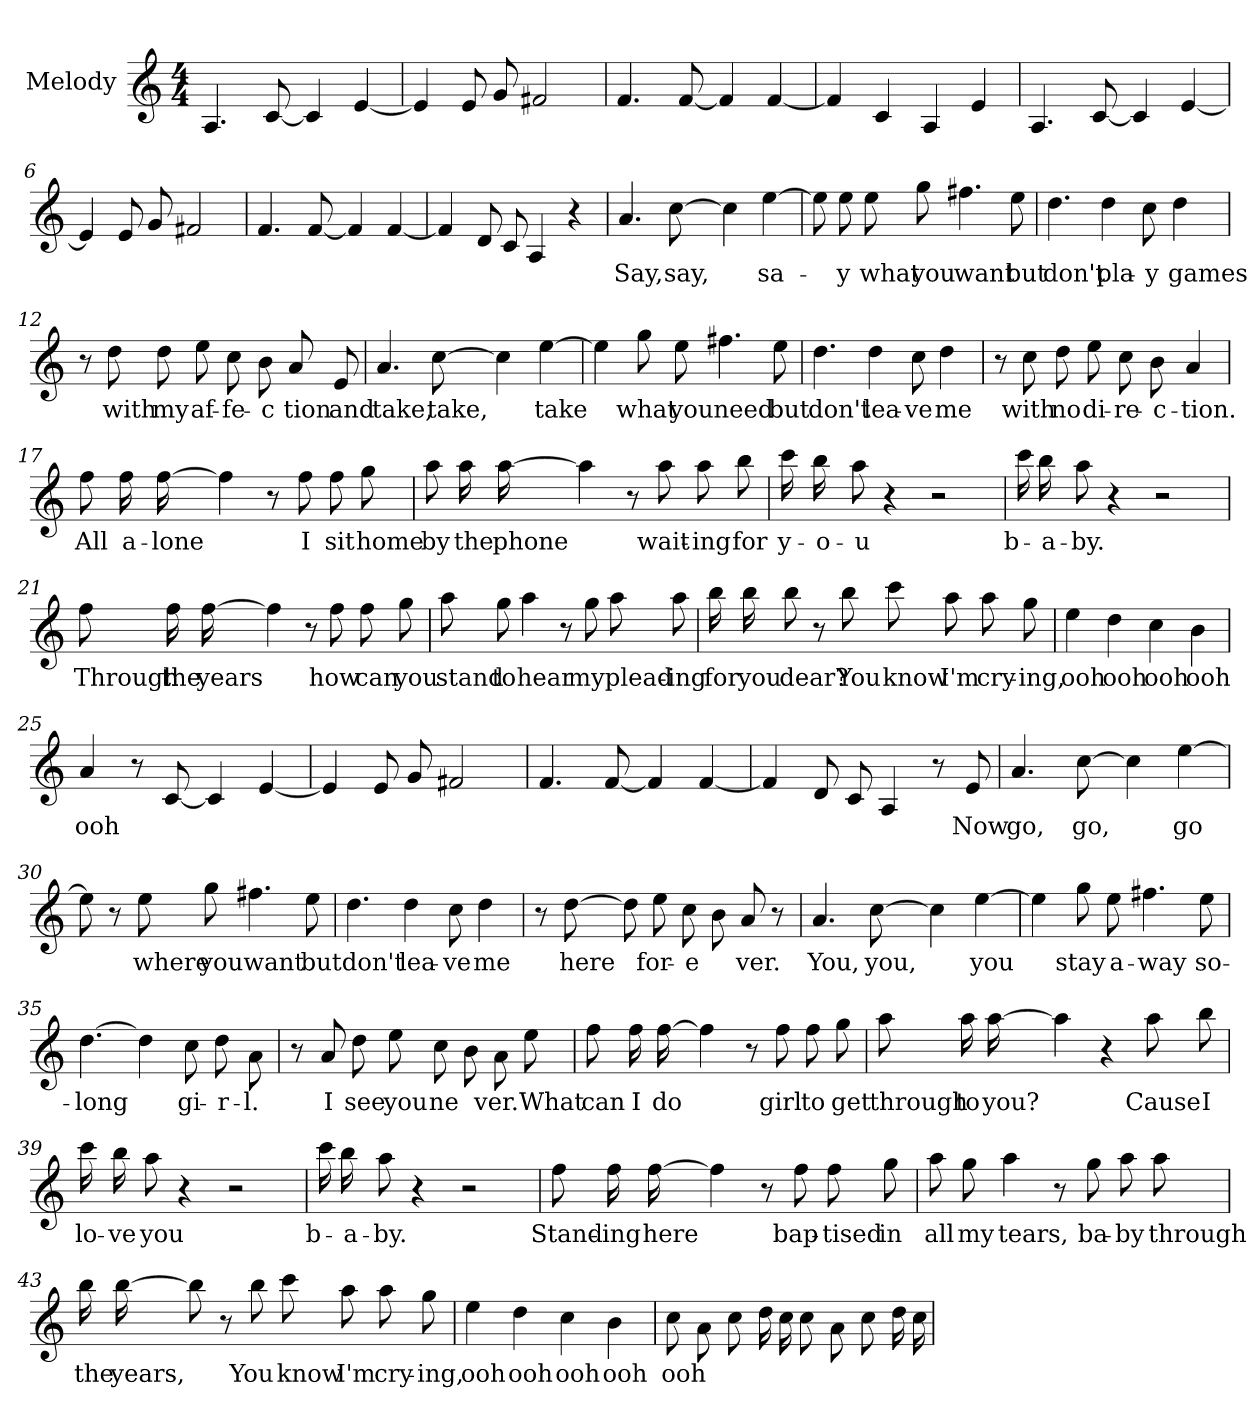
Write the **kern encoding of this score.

**kern	**text
*part1	*part1
*staff1	*staff1
*I"Melody	*
*I'Melody	*
*clefG2	*
*k[]	*
*M4/4	*
=1	=1
4.A/	.
[<8c/	.
4c/]	.
[<4e/	.
=2	=2
4e/]	.
8e/L	.
8g/	.
2f#X/	.
=3	=3
4.f/	.
[<8f/	.
4f/]	.
[<4f/	.
=4	=4
4f/]	.
4c/	.
4A/	.
4e/	.
=5	=5
4.A/	.
[<8c/	.
4c/]	.
[<4e/	.
!!LO:LB:g=z
=6	=6
4e/]	.
8e/L	.
8g/	.
2f#X/	.
=7	=7
4.f/	.
[<8f/	.
4f/]	.
[<4f/	.
=8	=8
4f/]	.
8d/L	.
8c/	.
4A/	.
4r	.
=9	=9
4.a/	Say,
[>8cc\	say,
4cc\]	.
[>4ee\	sa-
=10	=10
8ee\L]	.
8ee\	y
8ee\L	what
8gg\	you
4.ff#X\	want
8ee\	but
!!LO:LB:g=z
=11	=11
4.dd\	don't
4dd\	pla-
8cc\	y
4dd\	games
=12	=12
8r	.
8dd\	with
8dd\L	my
8ee\	af-
8cc\L	fe-
8b\	c
8a/L	tion
8e/	and
=13	=13
4.a/	take,
[>8cc\	take,
4cc\]	.
[>4ee\	take
=14	=14
4ee\]	.
8gg\L	what
8ee\	you
4.ff#X\	need
8ee\	but
!!LO:LB:g=z
=15	=15
4.dd\	don't
4dd\	lea-
8cc\	ve
4dd\	me
=16	=16
8r	.
8cc\	with
8dd\L	no
8ee\	di-
8cc\L	re-
8b\	c-
4a/	tion.
=17	=17
8ff\L	All
16ff\L	a-
[>16ff\J	lone
4ff\]	.
8r	.
8ff\	I
8ff\L	sit
8gg\	home
=18	=18
8aa\L	by
16aa\L	the
[>16aa\J	phone
4aa\]	.
8r	.
8aa\	wait-
8aa\L	ing
8bb\	for
!!LO:LB:g=z
=19	=19
16ccc\LL	y-
16bb\J	o-
8aa\	u
4r	.
2r	.
=20	=20
16ccc\LL	b-
16bb\J	a-
8aa\	by.
4r	.
2r	.
=21	=21
8ff\L	Through
16ff\L	the
[>16ff\J	years
4ff\]	.
8r	.
8ff\	how
8ff\L	can
8gg\	you
=22	=22
8aa\L	stand
8gg\	to
4aa\	hear
8r	.
8gg\	my
8aa\L	plead-
8aa\	ing
!!LO:LB:g=z
=23	=23
16bb\LL	for
16bb\J	you
8bb\	dear?
8r	.
8bb\	You
8ccc\L	know
8aa\	I'm
8aa\L	cry-
8gg\	ing,
=24	=24
4ee\	ooh
4dd\	ooh
4cc\	ooh
4b\	ooh
=25	=25
4a/	ooh
8r	.
[<8c/	.
4c/]	.
[<4e/	.
=26	=26
4e/]	.
8e/L	.
8g/	.
2f#X/	.
!!LO:LB:g=z
=27	=27
4.f/	.
[<8f/	.
4f/]	.
[<4f/	.
=28	=28
4f/]	.
8d/L	.
8c/	.
4A/	.
8r	.
8e/	Now
=29	=29
4.a/	go,
[>8cc\	go,
4cc\]	.
[>4ee\	go
=30	=30
8ee\]	.
8r	.
8ee\L	where
8gg\	you
4.ff#X\	want
8ee\	but
=31	=31
4.dd\	don't
4dd\	lea-
8cc\	ve
4dd\	me
!!LO:LB:g=z
=32	=32
8r	.
[>8dd\	here
8dd\L]	.
8ee\	for-
8cc\L	e-
8b\	-
8a/	ver.
8r	.
=33	=33
4.a/	You,
[>8cc\	you,
4cc\]	.
[>4ee\	you
=34	=34
4ee\]	.
8gg\L	stay
8ee\	a-
4.ff#X\	way
8ee\	so-
=35	=35
[>4.dd\	long
4dd\]	.
8cc\	gi-
8dd\L	r-
8a\	l.
!!LO:LB:g=z
=36	=36
8r	.
8a/	I
8dd\L	see
8ee\	you
8cc\L	ne-
8b\	-
8a\L	ver.
8ee\	What
=37	=37
8ff\L	can
16ff\L	I
[>16ff\J	do
4ff\]	.
8r	.
8ff\	girl
8ff\L	to
8gg\	get
=38	=38
8aa\L	through
16aa\L	to
[>16aa\J	you?
4aa\]	.
4r	.
8aa\L	Cause
8bb\	I
!!LO:PB:g=z
=39	=39
16ccc\LL	lo-
16bb\J	ve
8aa\	you
4r	.
2r	.
=40	=40
16ccc\LL	b-
16bb\J	a-
8aa\	by.
4r	.
2r	.
=41	=41
8ff\L	Stand-
16ff\L	ing
[>16ff\J	here
4ff\]	.
8r	.
8ff\	bap-
8ff\L	tised
8gg\	in
=42	=42
8aa\L	all
8gg\	my
4aa\	tears,
8r	.
8gg\	ba-
8aa\L	by
8aa\	through
!!LO:LB:g=z
=43	=43
16bb\LL	the
[>16bb\J	years,
8bb\]	.
8r	.
8bb\	You
8ccc\L	know
8aa\	I'm
8aa\L	cry-
8gg\	ing,
=44	=44
4ee\	ooh
4dd\	ooh
4cc\	ooh
4b\	ooh
=45	=45
8cc\L	ooh
8a\	.
8cc\L	.
16dd\L	.
16cc\J	.
8cc\L	.
8a\	.
8cc\L	.
16dd\L	.
16cc\J	.
=	=
*-	*-
